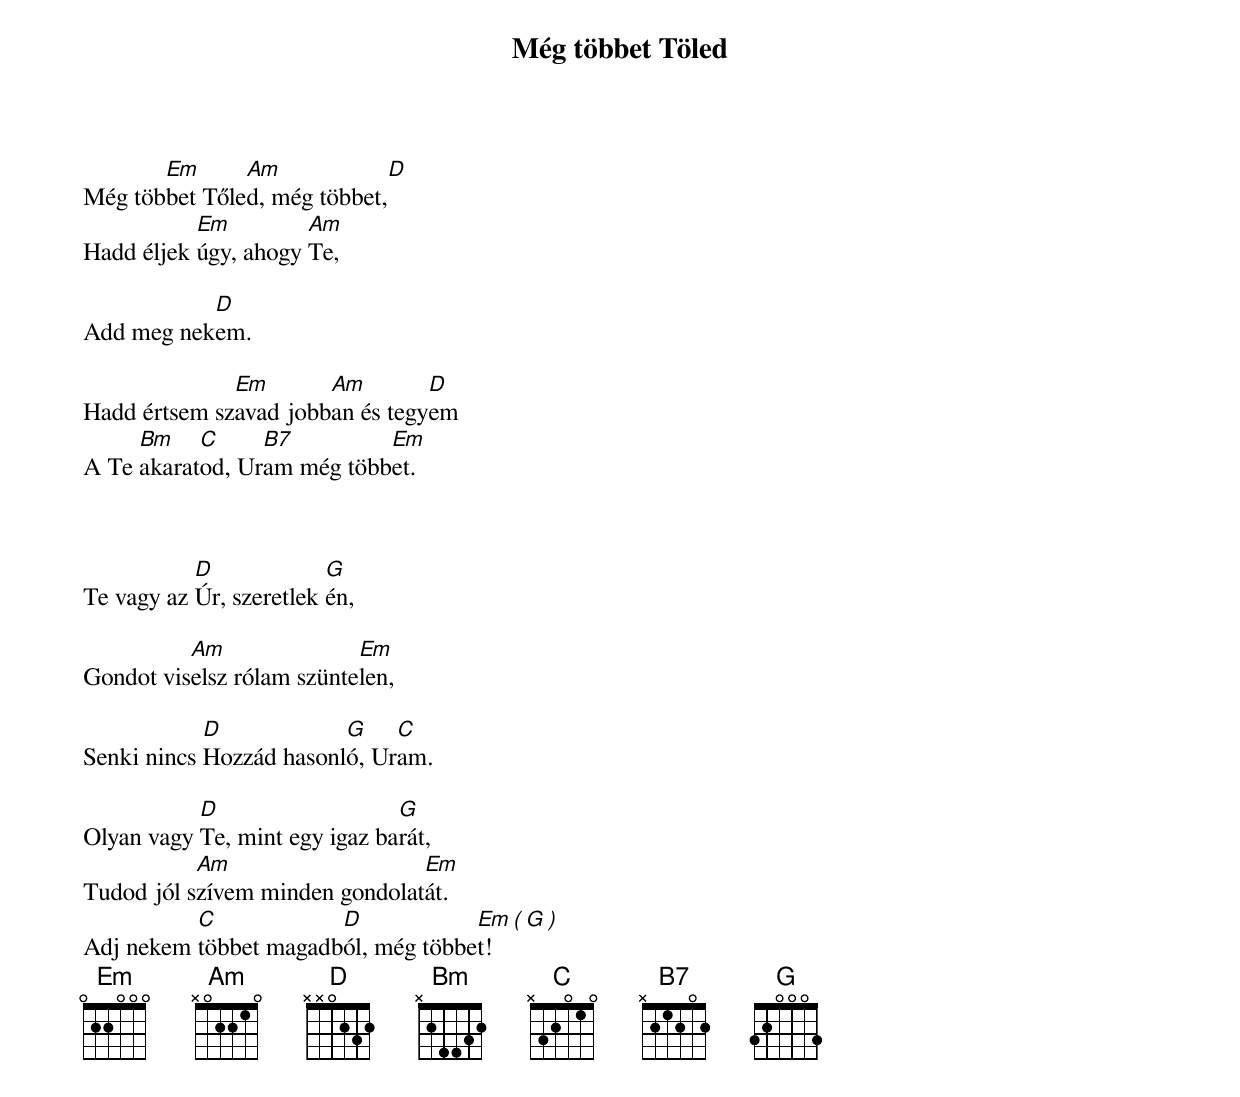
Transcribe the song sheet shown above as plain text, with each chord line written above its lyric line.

{title: Még többet Töled}
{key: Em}
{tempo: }
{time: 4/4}
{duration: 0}


       Em      Am            D
Még többet Tőled, még többet,
           Em         Am
Hadd éljek úgy, ahogy Te,

           D
Add meg nekem.

              Em       Am        D
Hadd értsem szavad jobban és tegyem
     Bm    C     B7         Em
A Te akaratod, Uram még többet.



           D             G
Te vagy az Úr, szeretlek én,

          Am               Em
Gondot viselsz rólam szüntelen,

            D            G    C
Senki nincs Hozzád hasonló, Uram.

           D                   G
Olyan vagy Te, mint egy igaz barát,
           Am                   Em
Tudod jól szívem minden gondolatát.
          C            D            Em   ( G )
Adj nekem többet magadból, még többet!
